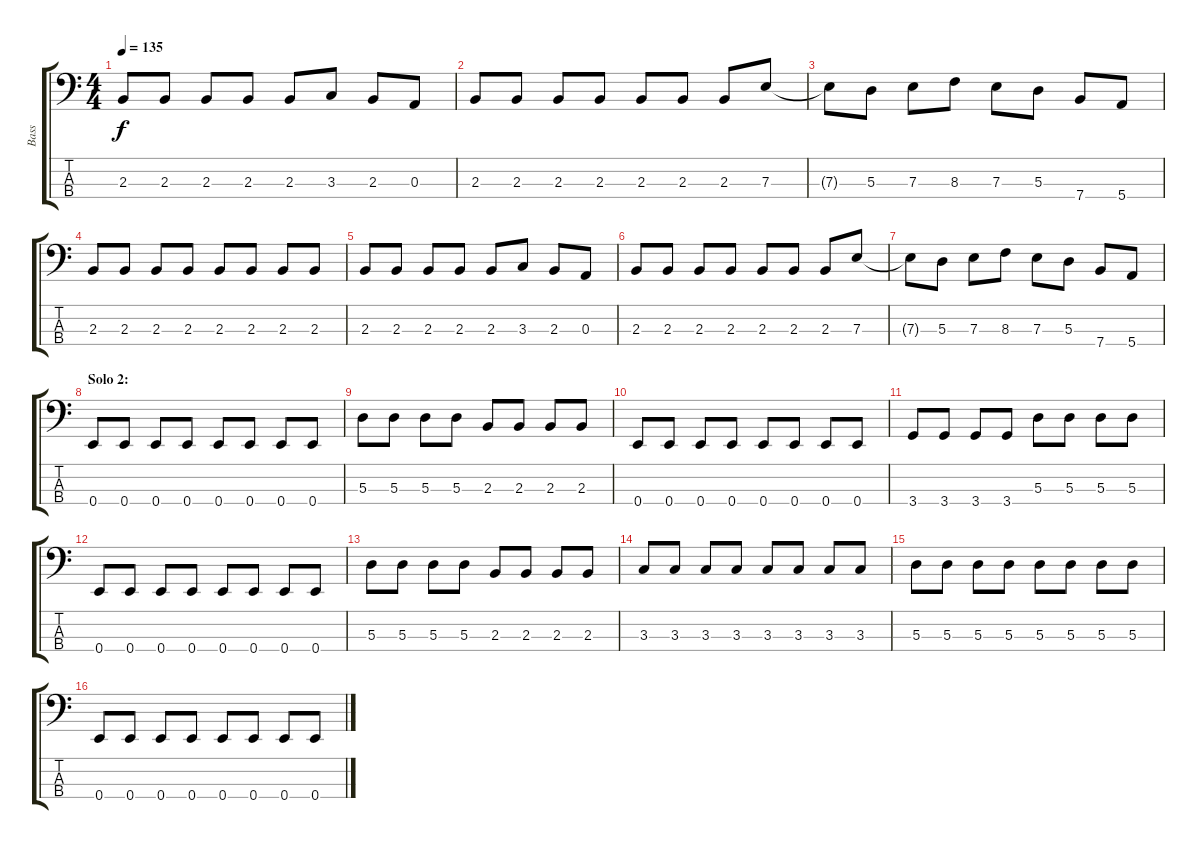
\track ("Bass" "Bass") {instrument slapbass2}
\staff {score tabs}
\tuning (G2 D2 A1 E1) {hide}
\ts (4 4)
\tempo 135
\clef f4
\ks c
2.3.8{dy f} 2.3.8 2.3.8 2.3.8 2.3.8 3.3.8 2.3.8 0.3.8 |
2.3.8 2.3.8 2.3.8 2.3.8 2.3.8 2.3.8 2.3.8 7.3.8 |
7.3{t}.8 5.3.8 7.3.8 8.3.8 7.3.8 5.3.8 7.4.8 5.4.8 |
2.3.8 2.3.8 2.3.8 2.3.8 2.3.8 2.3.8 2.3.8 2.3.8 |
2.3.8 2.3.8 2.3.8 2.3.8 2.3.8 3.3.8 2.3.8 0.3.8 |
2.3.8 2.3.8 2.3.8 2.3.8 2.3.8 2.3.8 2.3.8 7.3.8 |
7.3{t}.8 5.3.8 7.3.8 8.3.8 7.3.8 5.3.8 7.4.8 5.4.8 |
\section ("" "Solo 2:")
0.4.8 0.4.8 0.4.8 0.4.8 0.4.8 0.4.8 0.4.8 0.4.8 |
5.3.8 5.3.8 5.3.8 5.3.8 2.3.8 2.3.8 2.3.8 2.3.8 |
0.4.8 0.4.8 0.4.8 0.4.8 0.4.8 0.4.8 0.4.8 0.4.8 |
3.4.8 3.4.8 3.4.8 3.4.8 5.3.8 5.3.8 5.3.8 5.3.8 |
0.4.8 0.4.8 0.4.8 0.4.8 0.4.8 0.4.8 0.4.8 0.4.8 |
5.3.8 5.3.8 5.3.8 5.3.8 2.3.8 2.3.8 2.3.8 2.3.8 |
3.3.8 3.3.8 3.3.8 3.3.8 3.3.8 3.3.8 3.3.8 3.3.8 |
5.3.8 5.3.8 5.3.8 5.3.8 5.3.8 5.3.8 5.3.8 5.3.8 |
0.4.8 0.4.8 0.4.8 0.4.8 0.4.8 0.4.8 0.4.8 0.4.8
